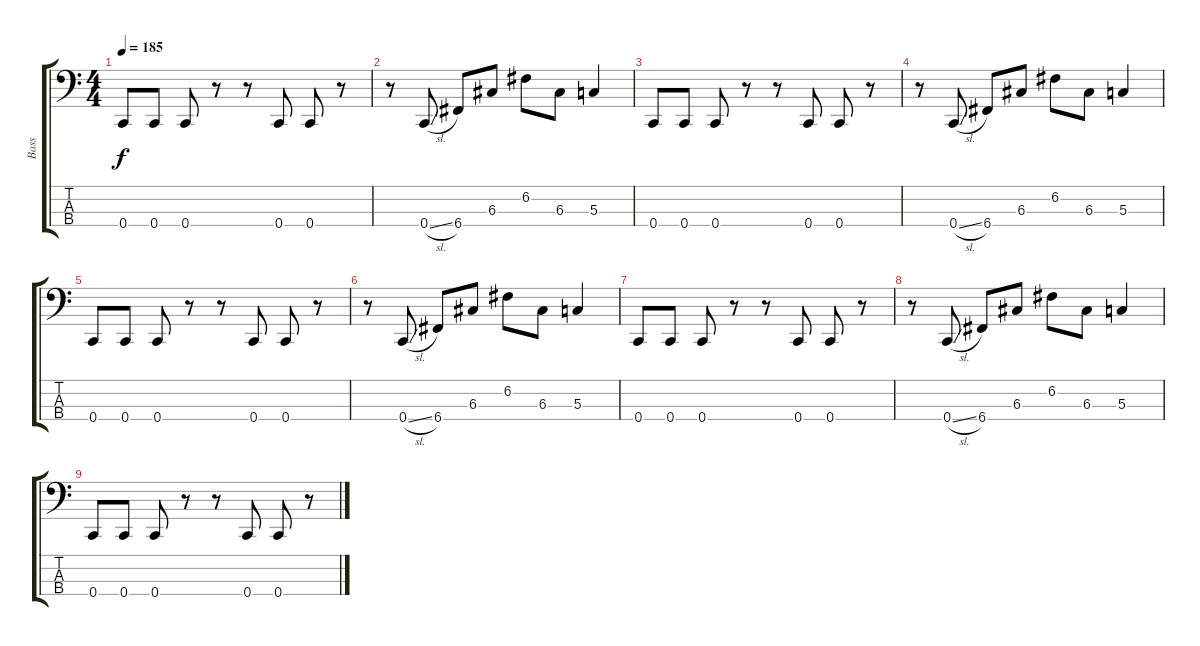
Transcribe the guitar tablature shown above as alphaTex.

\track ("Bass" "Bass") {instrument electricbassfinger}
\staff {score tabs}
\tuning (F2 C2 G1 C1) {hide}
\ts (4 4)
\tempo 185
\clef f4
\ks c
0.4.8{dy f} 0.4.8 0.4.8 r.8 r.8 0.4.8 0.4.8 r.8 |
r.8 0.4{sl}.8 6.4.8 6.3.8 6.2.8 6.3.8 5.3.4 |
0.4.8 0.4.8 0.4.8 r.8 r.8 0.4.8 0.4.8 r.8 |
r.8 0.4{sl}.8 6.4.8 6.3.8 6.2.8 6.3.8 5.3.4 |
0.4.8 0.4.8 0.4.8 r.8 r.8 0.4.8 0.4.8 r.8 |
r.8 0.4{sl}.8 6.4.8 6.3.8 6.2.8 6.3.8 5.3.4 |
0.4.8 0.4.8 0.4.8 r.8 r.8 0.4.8 0.4.8 r.8 |
r.8 0.4{sl}.8 6.4.8 6.3.8 6.2.8 6.3.8 5.3.4 |
0.4.8 0.4.8 0.4.8 r.8 r.8 0.4.8 0.4.8 r.8
